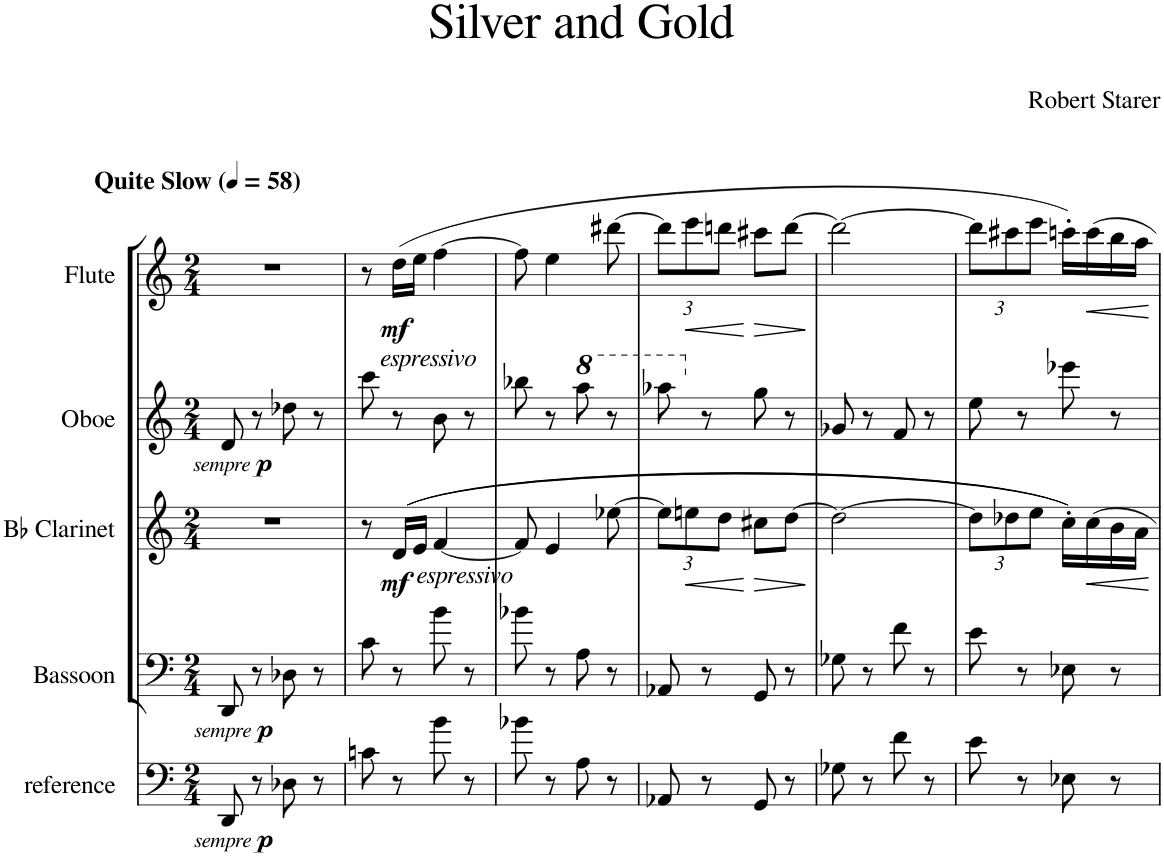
**kern	**dynam	**kern	**dynam	**kern	**dynam	**kern	**dynam	**kern	**dynam
*part5	*part5	*part4	*part4	*part3	*part3	*part2	*part2	*part1	*part1
*staff5	*staff5	*staff4	*staff4	*staff3	*staff3	*staff2	*staff2	*staff1	*staff1
*I"reference	*	*I"Bassoon	*	*I"Bb Clarinet	*	*I"Oboe	*	*I"Flute	*
*	*	*I'Bsn	*	*I'Cl	*	*I'Ob	*	*I'Fl	*
*clefF4	*	*clefF4	*	*clefG2	*	*clefG2	*	*clefG2	*
*	*	*	*	*ITrd1c2	*	*	*	*	*
*k[]	*	*k[]	*	*k[]	*	*k[]	*	*k[]	*
*M2/4	*	*M2/4	*	*M2/4	*	*M2/4	*	*M2/4	*
*MM58	*	*MM58	*	*MM58	*	*MM58	*	*MM58	*
=1	=1	=1	=1	=1	=1	=1	=1	=1	=1
!	!	!	!	!	!	!	!	!LO:TX:a:B:t=Quite Slow	!
!	!LO:DY:b	!	!	!	!	!	!	!	!
!	!LO:DY:n=1:b	!	!LO:DY:b	!	!	!	!	!	!
!	!	!	!LO:DY:n=1:b	!	!	!	!LO:DY:b	!	!
!	!	!	!	!	!	!	!LO:DY:n=1:b	!	!
8DD/	other-dynamics p	8DD/	other-dynamics p	2r	.	8d/	other-dynamics p	2r	.
8r	.	8r	.	.	.	8r	.	.	.
8D-X\	.	8D-X\	.	.	.	8dd-X\	.	.	.
8r	.	8r	.	.	.	8r	.	.	.
=2	=2	=2	=2	=2	=2	=2	=2	=2	=2
!	!	!	!	!	!	!	!	!LO:TX:b:i:t=espressivo	!
8cn\	.	8c\	.	8r	.	8ccc\	.	8r	.
!	!	!	!	!LO:TX:b:i:t=espressivo	!	!	!	!	!
!	!	!	!	!	!LO:DY:b	!	!	!	!LO:DY:b
8r	.	8r	.	((16d/LL	mf	8r	.	(16dd\LL	mf
.	.	.	.	16e/JJ	.	.	.	16ee\JJ	.
8b\	.	8b\	.	[4f/	.	8b\	.	[4ff\	.
8r	.	8r	.	.	.	8r	.	.	.
=3	=3	=3	=3	=3	=3	=3	=3	=3	=3
8b-X\	.	8b-X\	.	8f/]	.	8bb-X\	.	8ff\]	.
8r	.	8r	.	4e/	.	8r	.	4ee\	.
*	*	*	*	*	*	*8va	*	*	*
8A\	.	8A\	.	.	.	8aaa\	.	.	.
8r	.	8r	.	[8ee-X\	.	8r	.	[8ddd#X\	.
=4	=4	=4	=4	=4	=4	=4	=4	=4	=4
*	*	*	*	*Xbrackettup	*	*	*	*Xbrackettup	*
8AA-X/	.	8AA-X/	.	12ee-\L]	.	8aaa-X\	.	12ddd#\L]	.
!	!	!	!	!	!LO:HP:b	!	!	!	!LO:HP:b
.	.	.	.	12een\	<	.	.	12eee\	<
*	*	*	*	*	*	*X8va	*	*	*
8r	.	8r	.	.	.	8r	.	.	.
.	.	.	.	12dd\J	.	.	.	12dddn\J	.
!	!	!	!	!	!LO:HP:n=1:b	!	!	!	!LO:HP:n=1:b
8GG/	.	8GG/	.	8cc#X\L	[ >	8gg\	.	8ccc#X\L	[ >
8r	.	8r	.	[8dd\J	.	8r	.	[8ddd\J	.
.	.	.	.	.	]	.	.	.	]
=5	=5	=5	=5	=5	=5	=5	=5	=5	=5
8G-X\	.	8G-X\	.	2dd\_	.	8g-X/	.	2ddd\_	.
8r	.	8r	.	.	.	8r	.	.	.
8f\	.	8f\	.	.	.	8f/	.	.	.
8r	.	8r	.	.	.	8r	.	.	.
=6	=6	=6	=6	=6	=6	=6	=6	=6	=6
8e\	.	8e\	.	12dd\L]	.	8ee\	.	12ddd\L]	.
.	.	.	.	12dd-X\	.	.	.	12ccc#X\	.
8r	.	8r	.	.	.	8r	.	.	.
.	.	.	.	12ee\J	.	.	.	12eee\J	.
8E-X\	.	8E-X\	.	16cc'\LL))	.	8eee-X\	.	16cccn'\LL)	.
!	!	!	!	!	!LO:HP:b	!	!	!	!LO:HP:b
.	.	.	.	16cc\	<	.	.	16ccc\	<
8r	.	8r	.	16b\	.	8r	.	16bb\	.
.	.	.	.	16a\JJ	.	.	.	16aa\JJ	.
.	.	.	.	.	[	.	.	.	[
=	=	=	=	=	=	=	=	=	=
*-	*-	*-	*-	*-	*-	*-	*-	*-	*-
